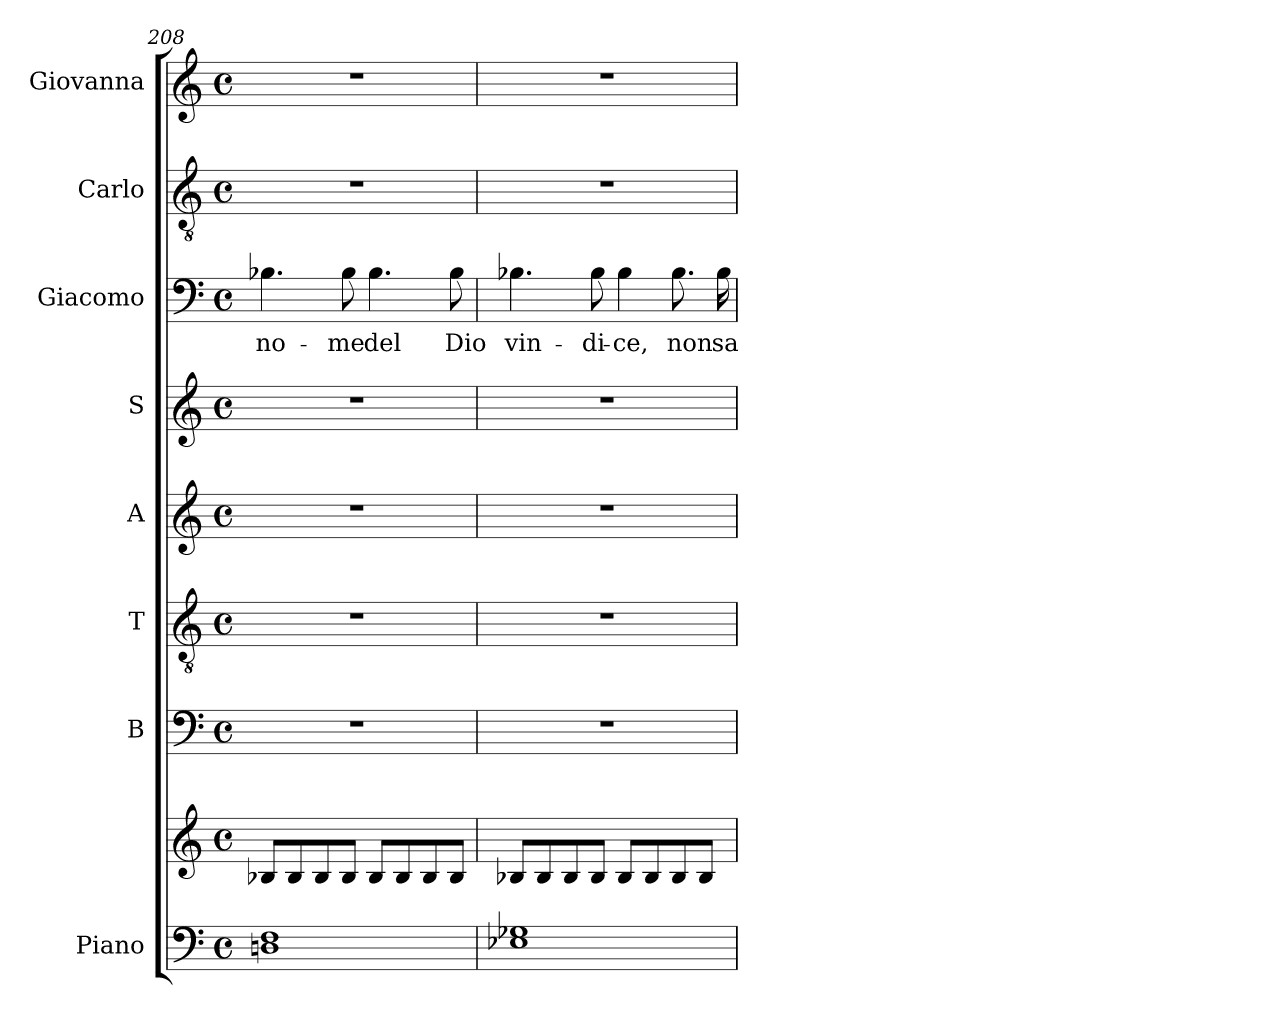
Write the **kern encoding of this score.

**kern	**kern	**kern	**kern	**kern	**kern	**kern	**text	**kern	**kern
*part8	*part8	*part7	*part6	*part5	*part4	*part3	*part3	*part2	*part1
*staff9	*staff8	*staff7	*staff6	*staff5	*staff4	*staff3	*staff3	*staff2	*staff1
*I"Piano	*	*I"B	*I"T	*I"A	*I"S	*I"Giacomo	*	*I"Carlo	*I"Giovanna
*I'Pno	*	*I'B	*I'T	*I'A	*I'S	*	*	*	*
*clefF4	*clefG2	*clefF4	*clefGv2	*clefG2	*clefG2	*clefF4	*	*clefGv2	*clefG2
*k[]	*k[]	*k[]	*k[]	*k[]	*k[]	*k[]	*	*k[]	*k[]
*M4/4	*M4/4	*M4/4	*M4/4	*M4/4	*M4/4	*M4/4	*	*M4/4	*M4/4
*met(c)	*met(c)	*met(c)	*met(c)	*met(c)	*met(c)	*met(c)	*	*met(c)	*met(c)
=208	=208	=208	=208	=208	=208	=208	=208	=208	=208
!	!	!	!	!	!	!	!LO:LY:b	!	!
1Dn 1F	8B-X/L	1r	1r	1r	1r	4.B-X\	no-	1r	1r
.	8B-/	.	.	.	.	.	.	.	.
.	8B-/	.	.	.	.	.	.	.	.
!	!	!	!	!	!	!	!LO:LY:b	!	!
.	8B-/J	.	.	.	.	8B-\	-me	.	.
!	!	!	!	!	!	!	!LO:LY:b	!	!
.	8B-/L	.	.	.	.	4.B-\	del	.	.
.	8B-/	.	.	.	.	.	.	.	.
.	8B-/	.	.	.	.	.	.	.	.
!	!	!	!	!	!	!	!LO:LY:b	!	!
.	8B-/J	.	.	.	.	8B-\	Dio	.	.
=209	=209	=209	=209	=209	=209	=209	=209	=209	=209
!	!	!	!	!	!	!	!LO:LY:b	!	!
1E-X 1G-X	8B-X/L	1r	1r	1r	1r	4.B-X\	vin-	1r	1r
.	8B-/	.	.	.	.	.	.	.	.
.	8B-/	.	.	.	.	.	.	.	.
!	!	!	!	!	!	!	!LO:LY:b	!	!
.	8B-/J	.	.	.	.	8B-\	-di-	.	.
!	!	!	!	!	!	!	!LO:LY:b	!	!
.	8B-/L	.	.	.	.	4B-\	-ce,	.	.
.	8B-/	.	.	.	.	.	.	.	.
!	!	!	!	!	!	!	!LO:LY:b	!	!
.	8B-/	.	.	.	.	8.B-\	non	.	.
.	8B-/J	.	.	.	.	.	.	.	.
!	!	!	!	!	!	!	!LO:LY:b	!	!
.	.	.	.	.	.	16B-\	sa-	.	.
=	=	=	=	=	=	=	=	=	=
*-	*-	*-	*-	*-	*-	*-	*-	*-	*-
